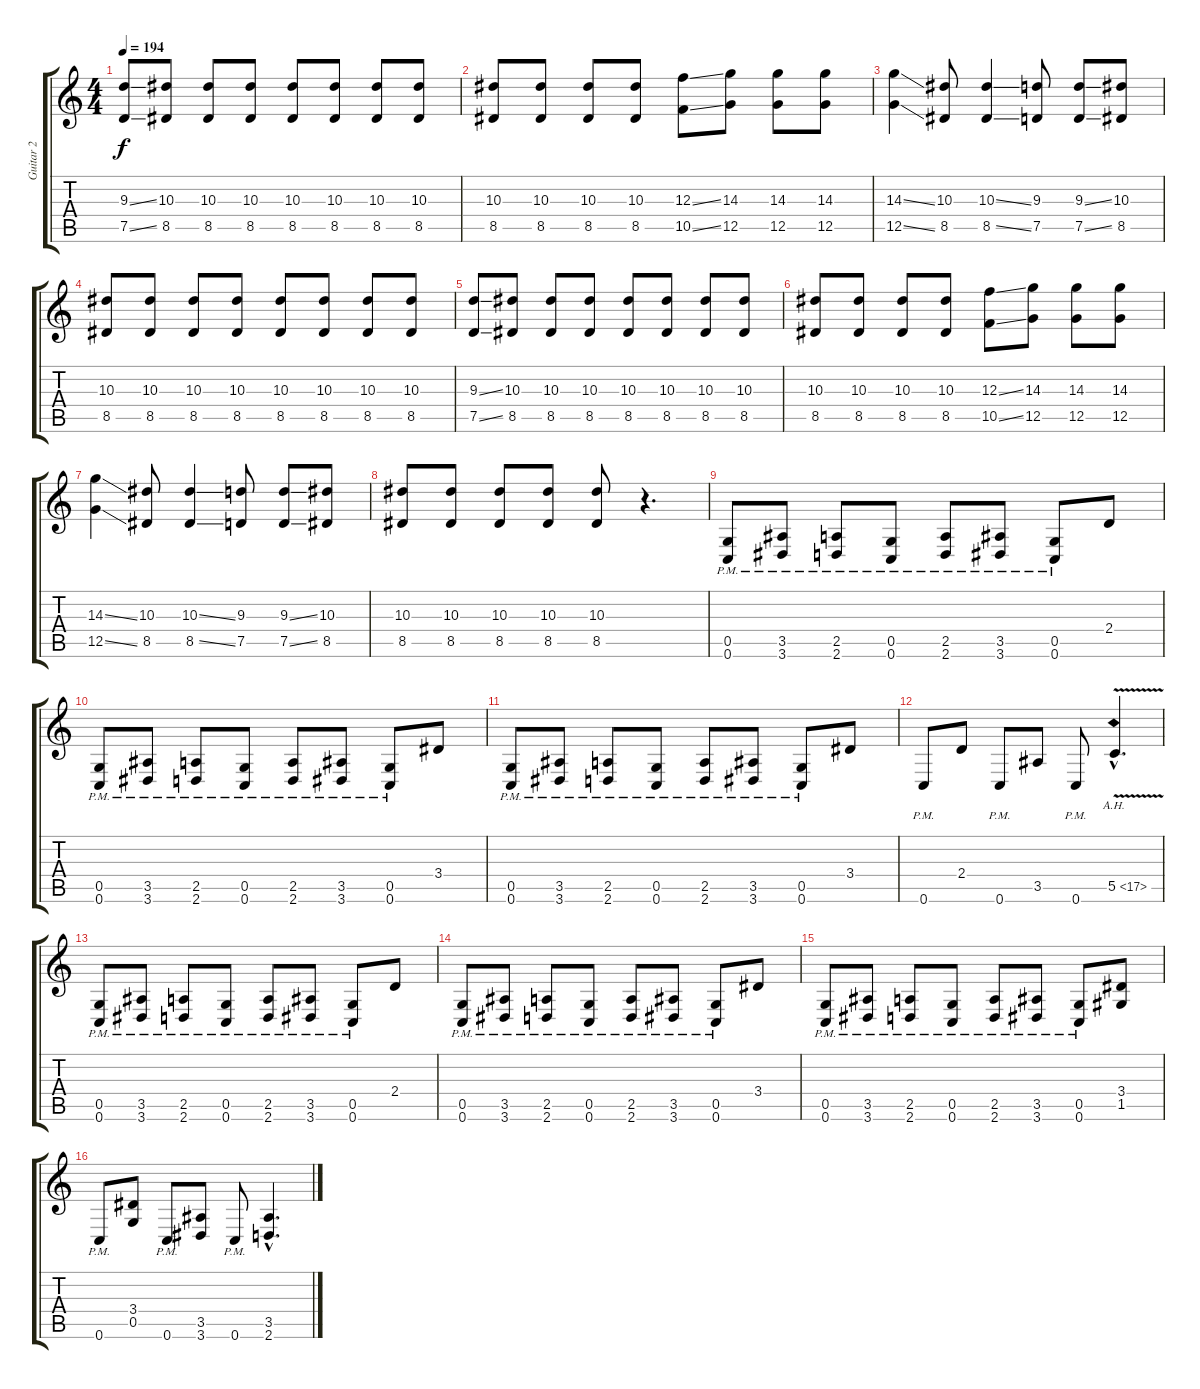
\track ("Guitar 2" "Guitar 2") {instrument distortionguitar}
\staff {score tabs}
\tuning (D4 A3 F3 C3 G2 C2) {hide}
\ts (4 4)
\tempo 194
\clef g2
\ks c
(9.3{ss} 7.5{ss}).8{dy f} (10.3 8.5).8 (10.3 8.5).8 (10.3 8.5).8 (10.3 8.5).8 (10.3 8.5).8 (10.3 8.5).8 (10.3 8.5).8 |
(10.3 8.5).8 (10.3 8.5).8 (10.3 8.5).8 (10.3 8.5).8 (12.3{ss} 10.5{ss}).8 (14.3 12.5).8 (14.3 12.5).8 (14.3 12.5).8 |
(14.3{ss} 12.5{ss}).4 (10.3 8.5).8 (10.3{ss} 8.5{ss}).4 (9.3 7.5).8 (9.3{ss} 7.5{ss}).8 (10.3 8.5).8 |
(10.3 8.5).8 (10.3 8.5).8 (10.3 8.5).8 (10.3 8.5).8 (10.3 8.5).8 (10.3 8.5).8 (10.3 8.5).8 (10.3 8.5).8 |
(9.3{ss} 7.5{ss}).8 (10.3 8.5).8 (10.3 8.5).8 (10.3 8.5).8 (10.3 8.5).8 (10.3 8.5).8 (10.3 8.5).8 (10.3 8.5).8 |
(10.3 8.5).8 (10.3 8.5).8 (10.3 8.5).8 (10.3 8.5).8 (12.3{ss} 10.5{ss}).8 (14.3 12.5).8 (14.3 12.5).8 (14.3 12.5).8 |
(14.3{ss} 12.5{ss}).4 (10.3 8.5).8 (10.3{ss} 8.5{ss}).4 (9.3 7.5).8 (9.3{ss} 7.5{ss}).8 (10.3 8.5).8 |
(10.3 8.5).8 (10.3 8.5).8 (10.3 8.5).8 (10.3 8.5).8 (10.3 8.5).8 r.4{d} |
(0.5{pm} 0.6{pm}).8 (3.5{pm} 3.6{pm}).8 (2.5{pm} 2.6{pm}).8 (0.5{pm} 0.6{pm}).8 (2.5{pm} 2.6{pm}).8 (3.5{pm} 3.6{pm}).8 (0.5{pm} 0.6{pm}).8 2.4.8 |
(0.5{pm} 0.6{pm}).8 (3.5{pm} 3.6{pm}).8 (2.5{pm} 2.6{pm}).8 (0.5{pm} 0.6{pm}).8 (2.5{pm} 2.6{pm}).8 (3.5{pm} 3.6{pm}).8 (0.5{pm} 0.6{pm}).8 3.4.8 |
(0.5{pm} 0.6{pm}).8 (3.5{pm} 3.6{pm}).8 (2.5{pm} 2.6{pm}).8 (0.5{pm} 0.6{pm}).8 (2.5{pm} 2.6{pm}).8 (3.5{pm} 3.6{pm}).8 (0.5{pm} 0.6{pm}).8 3.4.8 |
0.6{pm}.8 2.4.8 0.6{pm}.8 3.5.8 0.6{pm}.8 5.5{ah 12 v hac}.4{d} |
(0.5{pm} 0.6{pm}).8 (3.5{pm} 3.6{pm}).8 (2.5{pm} 2.6{pm}).8 (0.5{pm} 0.6{pm}).8 (2.5{pm} 2.6{pm}).8 (3.5{pm} 3.6{pm}).8 (0.5{pm} 0.6{pm}).8 2.4.8 |
(0.5{pm} 0.6{pm}).8 (3.5{pm} 3.6{pm}).8 (2.5{pm} 2.6{pm}).8 (0.5{pm} 0.6{pm}).8 (2.5{pm} 2.6{pm}).8 (3.5{pm} 3.6{pm}).8 (0.5{pm} 0.6{pm}).8 3.4.8 |
(0.5{pm} 0.6{pm}).8 (3.5{pm} 3.6{pm}).8 (2.5{pm} 2.6{pm}).8 (0.5{pm} 0.6{pm}).8 (2.5{pm} 2.6{pm}).8 (3.5{pm} 3.6{pm}).8 (0.5{pm} 0.6{pm}).8 (3.4 1.5).8 |
0.6{pm}.8 (3.4 0.5).8 0.6{pm}.8 (3.5 3.6).8 0.6{pm}.8 (3.5{hac} 2.6{hac}).4{d}
